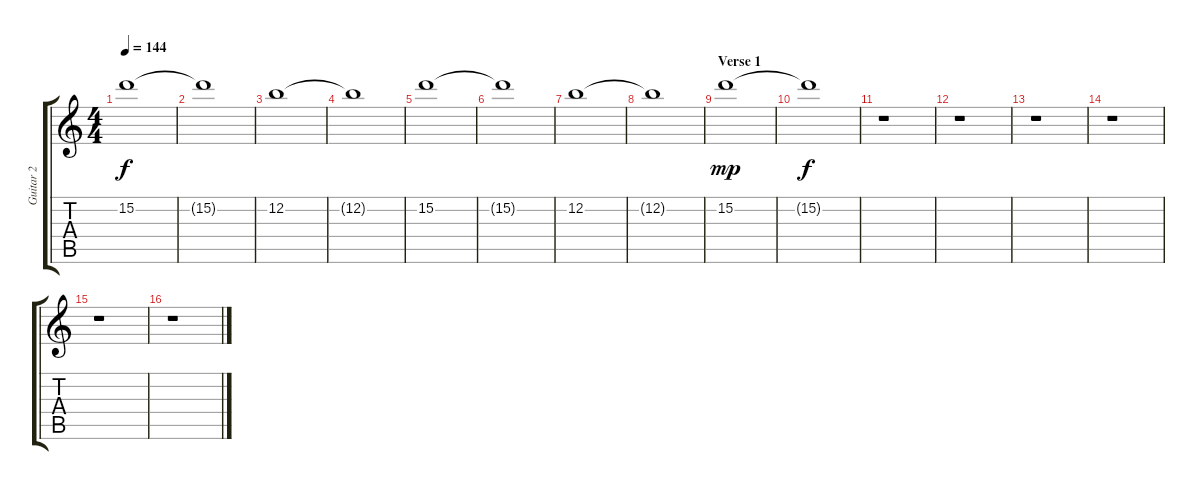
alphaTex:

\track ("Guitar 2" "Guitar 2") {instrument distortionguitar}
\staff {score tabs}
\tuning (E4 B3 G3 D3 A2 E2) {hide}
\ts (4 4)
\tempo 144
\clef g2
\ks c
15.2.1{dy f} |
15.2{t}.1 |
12.2.1 |
12.2{t}.1 |
15.2.1 |
15.2{t}.1 |
12.2.1 |
12.2{t}.1 |
\section ("" "Verse 1")
15.2.1{dy mp} |
15.2{t}.1{dy f} |
r.1 |
r.1 |
r.1 |
r.1 |
r.1 |
r.1
